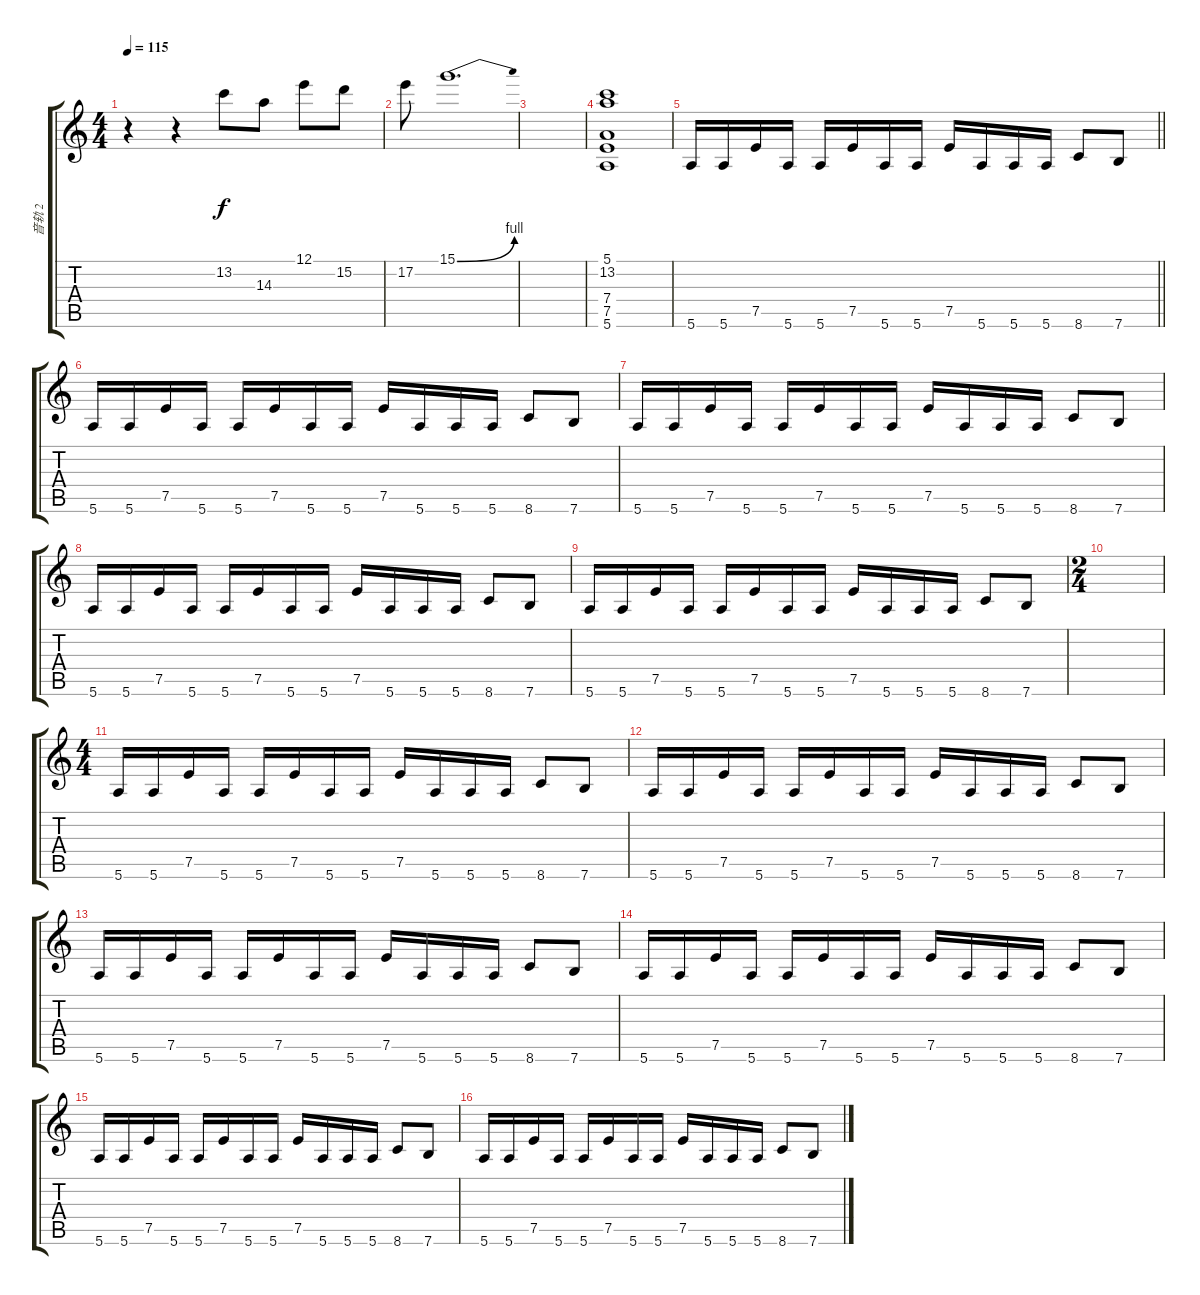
\track ("音轨 2" "音轨 2") {instrument acousticguitarsteel}
\staff {score tabs}
\tuning (E4 B3 G3 D3 A2 E2) {hide}
\ts (4 4)
\tempo 115
\clef g2
\ks c
r.4{dy f} r.4 13.2.8 14.3.8 12.1.8 15.2.8 |
17.2.8 15.1{be (bend 0 0 60 4)}.1{d} |
|
(5.1 13.2 7.4 7.5 5.6).1 |
\barLineRight lightlight
5.6.16 5.6.16 7.5.16 5.6.16 5.6.16 7.5.16 5.6.16 5.6.16 7.5.16 5.6.16 5.6.16 5.6.16 8.6.8 7.6.8 |
\section ("" "")
5.6.16 5.6.16 7.5.16 5.6.16 5.6.16 7.5.16 5.6.16 5.6.16 7.5.16 5.6.16 5.6.16 5.6.16 8.6.8 7.6.8 |
5.6.16 5.6.16 7.5.16 5.6.16 5.6.16 7.5.16 5.6.16 5.6.16 7.5.16 5.6.16 5.6.16 5.6.16 8.6.8 7.6.8 |
5.6.16 5.6.16 7.5.16 5.6.16 5.6.16 7.5.16 5.6.16 5.6.16 7.5.16 5.6.16 5.6.16 5.6.16 8.6.8 7.6.8 |
5.6.16 5.6.16 7.5.16 5.6.16 5.6.16 7.5.16 5.6.16 5.6.16 7.5.16 5.6.16 5.6.16 5.6.16 8.6.8 7.6.8 |
\ts (2 4)
|
\ts (4 4)
5.6.16 5.6.16 7.5.16 5.6.16 5.6.16 7.5.16 5.6.16 5.6.16 7.5.16 5.6.16 5.6.16 5.6.16 8.6.8 7.6.8 |
5.6.16 5.6.16 7.5.16 5.6.16 5.6.16 7.5.16 5.6.16 5.6.16 7.5.16 5.6.16 5.6.16 5.6.16 8.6.8 7.6.8 |
5.6.16 5.6.16 7.5.16 5.6.16 5.6.16 7.5.16 5.6.16 5.6.16 7.5.16 5.6.16 5.6.16 5.6.16 8.6.8 7.6.8 |
5.6.16 5.6.16 7.5.16 5.6.16 5.6.16 7.5.16{txt ""} 5.6.16 5.6.16 7.5.16 5.6.16 5.6.16 5.6.16 8.6.8 7.6.8 |
5.6.16 5.6.16 7.5.16 5.6.16 5.6.16 7.5.16 5.6.16 5.6.16 7.5.16 5.6.16 5.6.16 5.6.16 8.6.8 7.6.8 |
5.6.16 5.6.16 7.5.16 5.6.16 5.6.16 7.5.16 5.6.16 5.6.16 7.5.16 5.6.16 5.6.16 5.6.16 8.6.8 7.6.8
